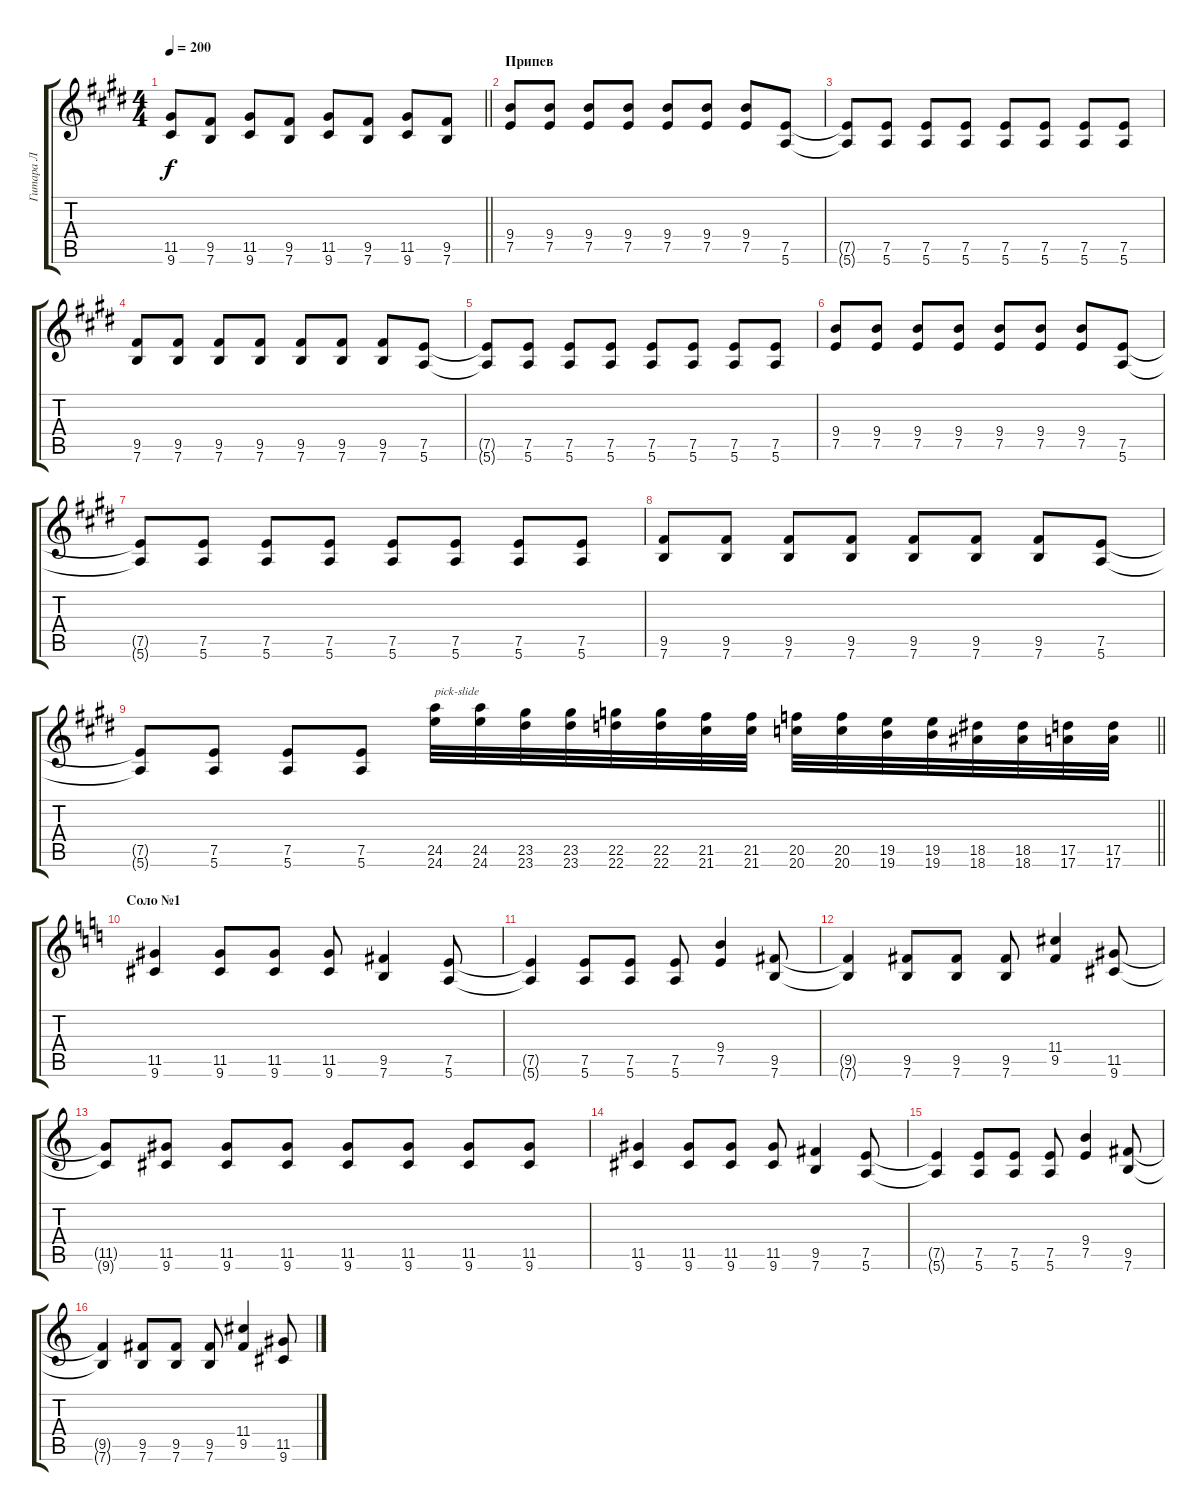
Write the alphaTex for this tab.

\track ("Гитара Л" "Гитара Л") {instrument distortionguitar}
\staff {score tabs}
\tuning (E4 B3 G3 D3 A2 E2) {hide}
\ts (4 4)
\tempo 200
\clef g2
\barLineRight lightlight
\ks c#minor
(11.5{t} 9.6{t}).8{dy f} (9.5 7.6).8 (11.5 9.6).8 (9.5 7.6).8 (11.5 9.6).8 (9.5 7.6).8 (11.5 9.6).8 (9.5 7.6).8 |
\section ("" "Припев")
(9.4 7.5).8 (9.4 7.5).8 (9.4 7.5).8 (9.4 7.5).8 (9.4 7.5).8 (9.4 7.5).8 (9.4 7.5).8 (7.5 5.6).8 |
(7.5{t} 5.6{t}).8 (7.5 5.6).8 (7.5 5.6).8 (7.5 5.6).8 (7.5 5.6).8 (7.5 5.6).8 (7.5 5.6).8 (7.5 5.6).8 |
(9.5 7.6).8 (9.5 7.6).8 (9.5 7.6).8 (9.5 7.6).8 (9.5 7.6).8 (9.5 7.6).8 (9.5 7.6).8 (7.5 5.6).8 |
(7.5{t} 5.6{t}).8 (7.5 5.6).8 (7.5 5.6).8 (7.5 5.6).8 (7.5 5.6).8 (7.5 5.6).8 (7.5 5.6).8 (7.5 5.6).8 |
(9.4 7.5).8 (9.4 7.5).8 (9.4 7.5).8 (9.4 7.5).8 (9.4 7.5).8 (9.4 7.5).8 (9.4 7.5).8 (7.5 5.6).8 |
(7.5{t} 5.6{t}).8 (7.5 5.6).8 (7.5 5.6).8 (7.5 5.6).8 (7.5 5.6).8 (7.5 5.6).8 (7.5 5.6).8 (7.5 5.6).8 |
(9.5 7.6).8 (9.5 7.6).8 (9.5 7.6).8 (9.5 7.6).8 (9.5 7.6).8 (9.5 7.6).8 (9.5 7.6).8 (7.5 5.6).8 |
\barLineRight lightlight
(7.5{t} 5.6{t}).8 (7.5 5.6).8 (7.5 5.6).8 (7.5 5.6).8 (24.5 24.6).32{txt "pick-slide"} (24.5 24.6).32 (23.5 23.6).32 (23.5 23.6).32 (22.5 22.6).32 (22.5 22.6).32 (21.5 21.6).32 (21.5 21.6).32 (20.5 20.6).32 (20.5 20.6).32 (19.5 19.6).32 (19.5 19.6).32 (18.5 18.6).32 (18.5 18.6).32 (17.5 17.6).32 (17.5 17.6).32 |
\section ("" "Соло №1")
\ks c
(11.5 9.6).4 (11.5 9.6).8 (11.5 9.6).8 (11.5 9.6).8 (9.5 7.6).4 (7.5 5.6).8 |
(7.5{t} 5.6{t}).4 (7.5 5.6).8 (7.5 5.6).8 (7.5 5.6).8 (9.4 7.5).4 (9.5 7.6).8 |
(9.5{t} 7.6{t}).4 (9.5 7.6).8 (9.5 7.6).8 (9.5 7.6).8 (11.4 9.5).4 (11.5 9.6).8 |
(11.5{t} 9.6{t}).8 (11.5 9.6).8 (11.5 9.6).8 (11.5 9.6).8 (11.5 9.6).8 (11.5 9.6).8 (11.5 9.6).8 (11.5 9.6).8 |
(11.5 9.6).4 (11.5 9.6).8 (11.5 9.6).8 (11.5 9.6).8 (9.5 7.6).4 (7.5 5.6).8 |
(7.5{t} 5.6{t}).4 (7.5 5.6).8 (7.5 5.6).8 (7.5 5.6).8 (9.4 7.5).4 (9.5 7.6).8 |
(9.5{t} 7.6{t}).4 (9.5 7.6).8 (9.5 7.6).8 (9.5 7.6).8 (11.4 9.5).4 (11.5 9.6).8
